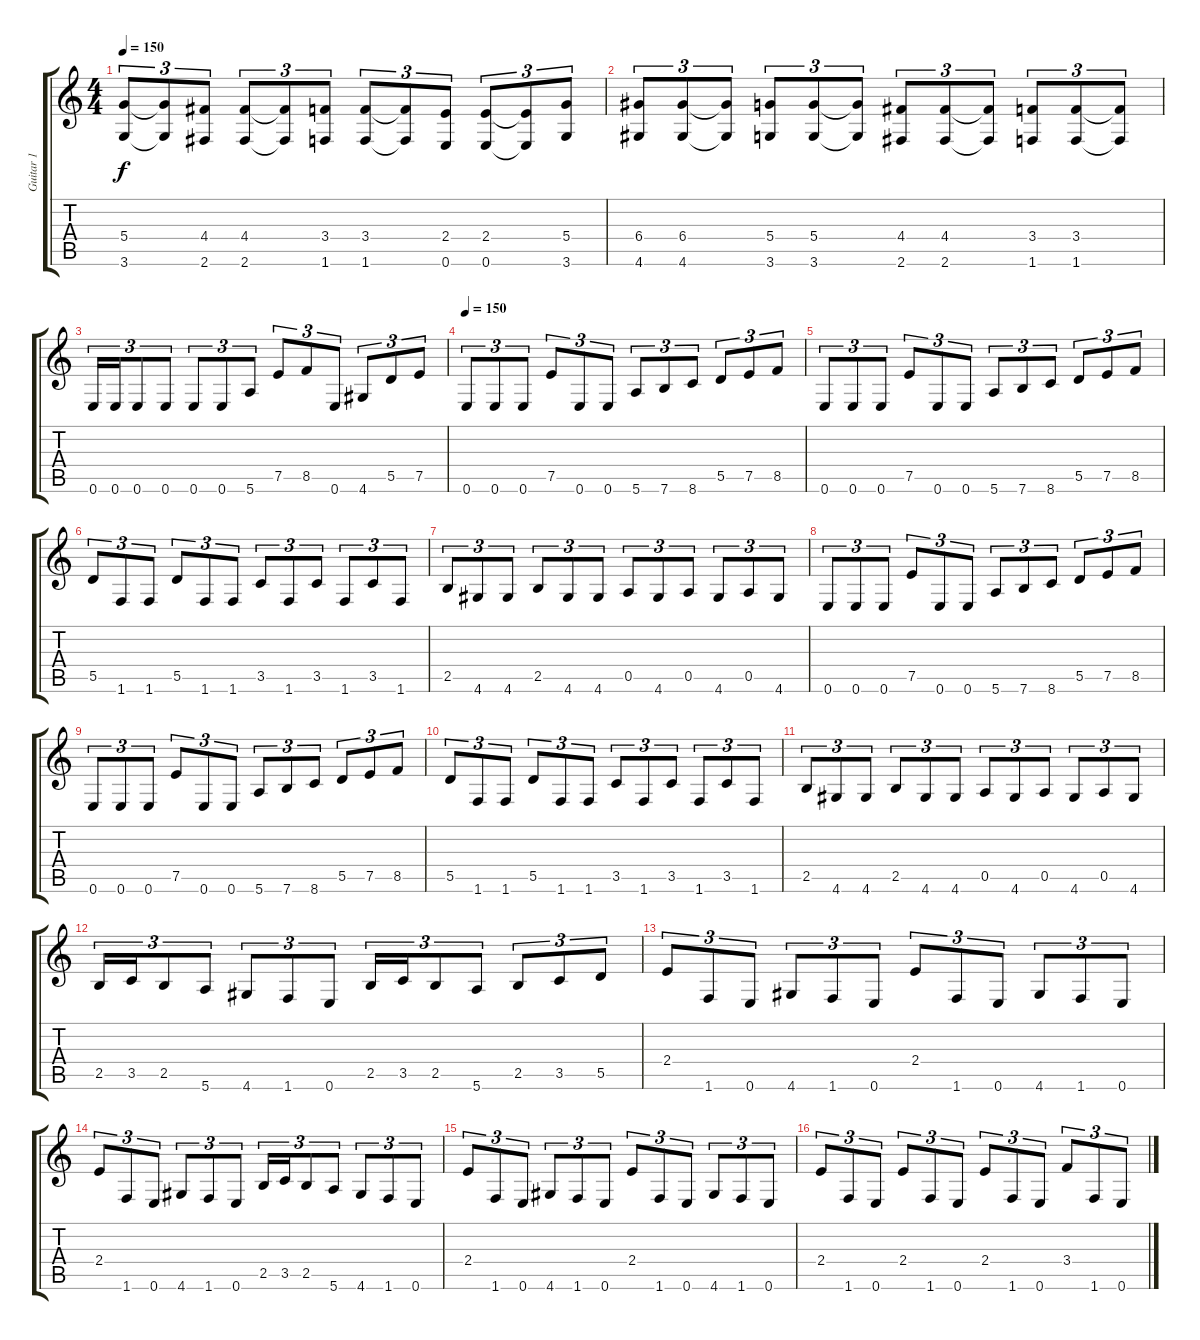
\track ("Guitar 1" "Guitar 1") {instrument overdrivenguitar}
\staff {score tabs}
\tuning (E4 B3 G3 D3 A2 E2) {hide}
\ts (4 4)
\tempo 150
\clef g2
\ks c
(5.4 3.6).8{tu (3 2) dy f} (5.4{t} 3.6{t}).8{tu (3 2)} (4.4 2.6).8{tu (3 2)} (4.4 2.6).8{tu (3 2)} (4.4{t} 2.6{t}).8{tu (3 2)} (3.4 1.6).8{tu (3 2)} (3.4 1.6).8{tu (3 2)} (3.4{t} 1.6{t}).8{tu (3 2)} (2.4 0.6).8{tu (3 2)} (2.4 0.6).8{tu (3 2)} (2.4{t} 0.6{t}).8{tu (3 2)} (5.4 3.6).8{tu (3 2)} |
(6.4 4.6).8{tu (3 2)} (6.4 4.6).8{tu (3 2)} (6.4{t} 4.6{t}).8{tu (3 2)} (5.4 3.6).8{tu (3 2)} (5.4 3.6).8{tu (3 2)} (5.4{t} 3.6{t}).8{tu (3 2)} (4.4 2.6).8{tu (3 2)} (4.4 2.6).8{tu (3 2)} (4.4{t} 2.6{t}).8{tu (3 2)} (3.4 1.6).8{tu (3 2)} (3.4 1.6).8{tu (3 2)} (3.4{t} 1.6{t}).8{tu (3 2)} |
0.6.16{tu (3 2)} 0.6.16{tu (3 2)} 0.6.8{tu (3 2)} 0.6.8{tu (3 2)} 0.6.8{tu (3 2)} 0.6.8{tu (3 2)} 5.6.8{tu (3 2)} 7.5.8{tu (3 2)} 8.5.8{tu (3 2)} 0.6.8{tu (3 2)} 4.6.8{tu (3 2)} 5.5.8{tu (3 2)} 7.5.8{tu (3 2)} |
\tempo 150
0.6.8{tu (3 2)} 0.6.8{tu (3 2)} 0.6.8{tu (3 2)} 7.5.8{tu (3 2)} 0.6.8{tu (3 2)} 0.6.8{tu (3 2)} 5.6.8{tu (3 2)} 7.6.8{tu (3 2)} 8.6.8{tu (3 2)} 5.5.8{tu (3 2)} 7.5.8{tu (3 2)} 8.5.8{tu (3 2)} |
0.6.8{tu (3 2)} 0.6.8{tu (3 2)} 0.6.8{tu (3 2)} 7.5.8{tu (3 2)} 0.6.8{tu (3 2)} 0.6.8{tu (3 2)} 5.6.8{tu (3 2)} 7.6.8{tu (3 2)} 8.6.8{tu (3 2)} 5.5.8{tu (3 2)} 7.5.8{tu (3 2)} 8.5.8{tu (3 2)} |
5.5.8{tu (3 2)} 1.6.8{tu (3 2)} 1.6.8{tu (3 2)} 5.5.8{tu (3 2)} 1.6.8{tu (3 2)} 1.6.8{tu (3 2)} 3.5.8{tu (3 2)} 1.6.8{tu (3 2)} 3.5.8{tu (3 2)} 1.6.8{tu (3 2)} 3.5.8{tu (3 2)} 1.6.8{tu (3 2)} |
2.5.8{tu (3 2)} 4.6.8{tu (3 2)} 4.6.8{tu (3 2)} 2.5.8{tu (3 2)} 4.6.8{tu (3 2)} 4.6.8{tu (3 2)} 0.5.8{tu (3 2)} 4.6.8{tu (3 2)} 0.5.8{tu (3 2)} 4.6.8{tu (3 2)} 0.5.8{tu (3 2)} 4.6.8{tu (3 2)} |
0.6.8{tu (3 2)} 0.6.8{tu (3 2)} 0.6.8{tu (3 2)} 7.5.8{tu (3 2)} 0.6.8{tu (3 2)} 0.6.8{tu (3 2)} 5.6.8{tu (3 2)} 7.6.8{tu (3 2)} 8.6.8{tu (3 2)} 5.5.8{tu (3 2)} 7.5.8{tu (3 2)} 8.5.8{tu (3 2)} |
0.6.8{tu (3 2)} 0.6.8{tu (3 2)} 0.6.8{tu (3 2)} 7.5.8{tu (3 2)} 0.6.8{tu (3 2)} 0.6.8{tu (3 2)} 5.6.8{tu (3 2)} 7.6.8{tu (3 2)} 8.6.8{tu (3 2)} 5.5.8{tu (3 2)} 7.5.8{tu (3 2)} 8.5.8{tu (3 2)} |
5.5.8{tu (3 2)} 1.6.8{tu (3 2)} 1.6.8{tu (3 2)} 5.5.8{tu (3 2)} 1.6.8{tu (3 2)} 1.6.8{tu (3 2)} 3.5.8{tu (3 2)} 1.6.8{tu (3 2)} 3.5.8{tu (3 2)} 1.6.8{tu (3 2)} 3.5.8{tu (3 2)} 1.6.8{tu (3 2)} |
2.5.8{tu (3 2)} 4.6.8{tu (3 2)} 4.6.8{tu (3 2)} 2.5.8{tu (3 2)} 4.6.8{tu (3 2)} 4.6.8{tu (3 2)} 0.5.8{tu (3 2)} 4.6.8{tu (3 2)} 0.5.8{tu (3 2)} 4.6.8{tu (3 2)} 0.5.8{tu (3 2)} 4.6.8{tu (3 2)} |
2.5.16{tu (3 2)} 3.5.16{tu (3 2)} 2.5.8{tu (3 2)} 5.6.8{tu (3 2)} 4.6.8{tu (3 2)} 1.6.8{tu (3 2)} 0.6.8{tu (3 2)} 2.5.16{tu (3 2)} 3.5.16{tu (3 2)} 2.5.8{tu (3 2)} 5.6.8{tu (3 2)} 2.5.8{tu (3 2)} 3.5.8{tu (3 2)} 5.5.8{tu (3 2)} |
2.4.8{tu (3 2)} 1.6.8{tu (3 2)} 0.6.8{tu (3 2)} 4.6.8{tu (3 2)} 1.6.8{tu (3 2)} 0.6.8{tu (3 2)} 2.4.8{tu (3 2)} 1.6.8{tu (3 2)} 0.6.8{tu (3 2)} 4.6.8{tu (3 2)} 1.6.8{tu (3 2)} 0.6.8{tu (3 2)} |
2.4.8{tu (3 2)} 1.6.8{tu (3 2)} 0.6.8{tu (3 2)} 4.6.8{tu (3 2)} 1.6.8{tu (3 2)} 0.6.8{tu (3 2)} 2.5.16{tu (3 2)} 3.5.16{tu (3 2)} 2.5.8{tu (3 2)} 5.6.8{tu (3 2)} 4.6.8{tu (3 2)} 1.6.8{tu (3 2)} 0.6.8{tu (3 2)} |
2.4.8{tu (3 2)} 1.6.8{tu (3 2)} 0.6.8{tu (3 2)} 4.6.8{tu (3 2)} 1.6.8{tu (3 2)} 0.6.8{tu (3 2)} 2.4.8{tu (3 2)} 1.6.8{tu (3 2)} 0.6.8{tu (3 2)} 4.6.8{tu (3 2)} 1.6.8{tu (3 2)} 0.6.8{tu (3 2)} |
2.4.8{tu (3 2)} 1.6.8{tu (3 2)} 0.6.8{tu (3 2)} 2.4.8{tu (3 2)} 1.6.8{tu (3 2)} 0.6.8{tu (3 2)} 2.4.8{tu (3 2)} 1.6.8{tu (3 2)} 0.6.8{tu (3 2)} 3.4.8{tu (3 2)} 1.6.8{tu (3 2)} 0.6.8{tu (3 2)}
